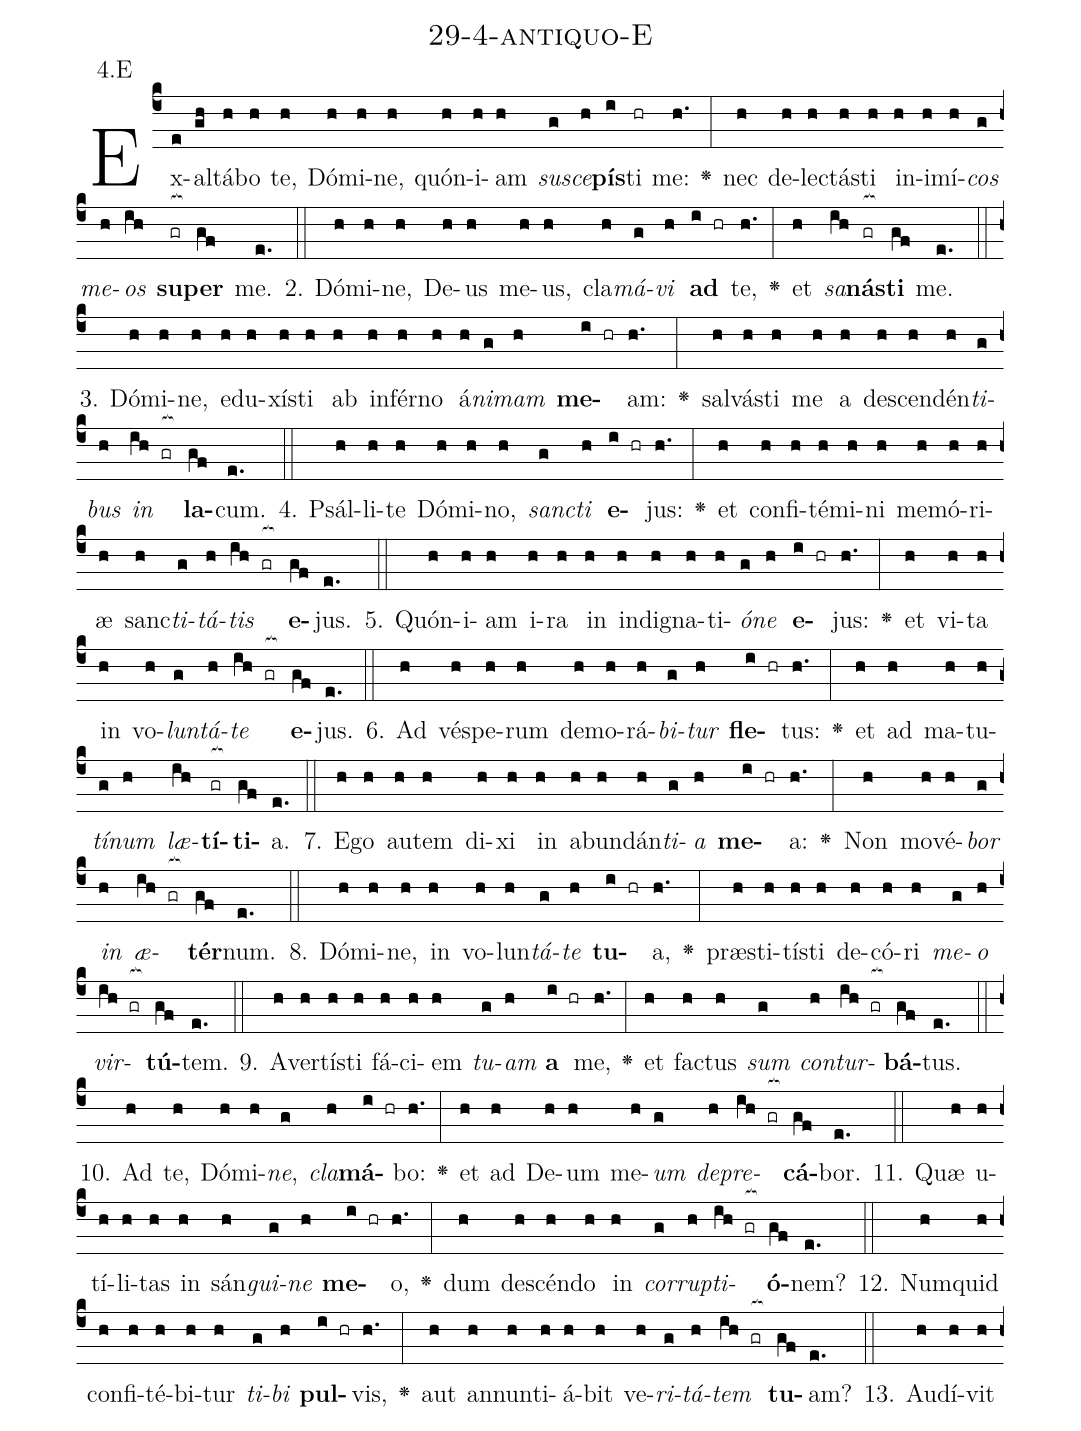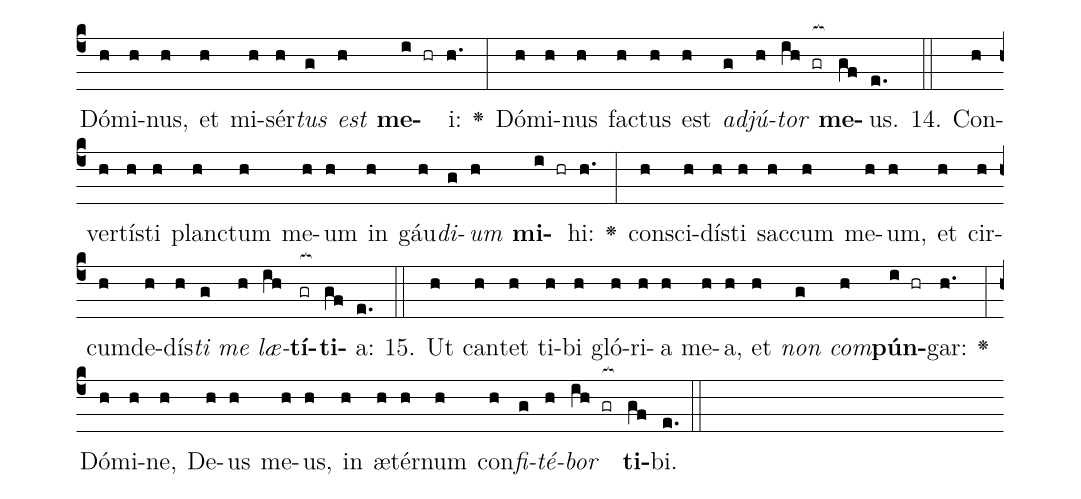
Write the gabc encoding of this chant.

name: 29-4-antiquo-E;
annotation: 4.E;
%%
(c4)Ex(e)al(gh)tá(h)bo(h) te,(h) Dó(h)mi(h)ne,(h) quón(h)i(h)am(h) <i>su</i>(g)<i>sce</i>(h)<b>pís</b>(i)ti(hr) me:(h.) <v>\greheightstar</v>(:) nec(h) de(h)lec(h)tás(h)ti(h) in(h)i(h)mí(h)<i>cos</i>(g) <i>me</i>(h)<i>os</i>(ih) <b>su</b>(gr[ocb:1{])<b>per</b>(gf[ocb:0}]) me.(e.) (::)
2. Dó(h)mi(h)ne,(h) De(h)us(h) me(h)us,(h) cla(h)<i>má</i>(g)<i>vi</i>(h) <b>ad</b>(i hr) te,(h.) <v>\greheightstar</v>(:) et(h) <i>sa</i>(ih)<b>nás</b>(gr[ocb:1{])<b>ti</b>(gf[ocb:0}]) me.(e.) (::)
3. Dó(h)mi(h)ne,(h) e(h)du(h)xís(h)ti(h) ab(h) in(h)fér(h)no(h) á(h)<i>ni</i>(g)<i>mam</i>(h) <b>me</b>(i hr)am:(h.) <v>\greheightstar</v>(:) sal(h)vás(h)ti(h) me(h) a(h) de(h)scen(h)dén(h)<i>ti</i>(g)<i>bus</i>(h) <i>in</i>(ih gr[ocb:1{]) <b>la</b>(gf[ocb:0}])cum.(e.) (::)
4. Psál(h)li(h)te(h) Dó(h)mi(h)no,(h) <i>sanc</i>(g)<i>ti</i>(h) <b>e</b>(i hr)jus:(h.) <v>\greheightstar</v>(:) et(h) con(h)fi(h)té(h)mi(h)ni(h) me(h)mó(h)ri(h)æ(h) sanc(h)<i>ti</i>(g)<i>tá</i>(h)<i>tis</i>(ih gr[ocb:1{]) <b>e</b>(gf[ocb:0}])jus.(e.) (::)
5. Quón(h)i(h)am(h) i(h)ra(h) in(h) in(h)di(h)gna(h)ti(h)<i>ó</i>(g)<i>ne</i>(h) <b>e</b>(i hr)jus:(h.) <v>\greheightstar</v>(:) et(h) vi(h)ta(h) in(h) vo(h)<i>lun</i>(g)<i>tá</i>(h)<i>te</i>(ih gr[ocb:1{]) <b>e</b>(gf[ocb:0}])jus.(e.) (::)
6. Ad(h) vés(h)pe(h)rum(h) de(h)mo(h)rá(h)<i>bi</i>(g)<i>tur</i>(h) <b>fle</b>(i hr)tus:(h.) <v>\greheightstar</v>(:) et(h) ad(h) ma(h)tu(h)<i>tí</i>(g)<i>num</i>(h) <i>læ</i>(ih)<b>tí</b>(gr[ocb:1{])<b>ti</b>(gf[ocb:0}])a.(e.) (::)
7. E(h)go(h) au(h)tem(h) di(h)xi(h) in(h) ab(h)un(h)dán(h)<i>ti</i>(g)<i>a</i>(h) <b>me</b>(i hr)a:(h.) <v>\greheightstar</v>(:) Non(h) mo(h)vé(h)<i>bor</i>(g) <i>in</i>(h) <i>æ</i>(ih gr[ocb:1{])<b>tér</b>(gf[ocb:0}])num.(e.) (::)
8. Dó(h)mi(h)ne,(h) in(h) vo(h)lun(h)<i>tá</i>(g)<i>te</i>(h) <b>tu</b>(i hr)a,(h.) <v>\greheightstar</v>(:) præ(h)sti(h)tís(h)ti(h) de(h)có(h)ri(h) <i>me</i>(g)<i>o</i>(h) <i>vir</i>(ih gr[ocb:1{])<b>tú</b>(gf[ocb:0}])tem.(e.) (::)
9. A(h)ver(h)tís(h)ti(h) fá(h)ci(h)em(h) <i>tu</i>(g)<i>am</i>(h) <b>a</b>(i hr) me,(h.) <v>\greheightstar</v>(:) et(h) fac(h)tus(h) <i>sum</i>(g) <i>con</i>(h)<i>tur</i>(ih gr[ocb:1{])<b>bá</b>(gf[ocb:0}])tus.(e.) (::)
10. Ad(h) te,(h) Dó(h)mi(h)<i>ne</i>,(g) <i>cla</i>(h)<b>má</b>(i hr)bo:(h.) <v>\greheightstar</v>(:) et(h) ad(h) De(h)um(h) me(h)<i>um</i>(g) <i>de</i>(h)<i>pre</i>(ih gr[ocb:1{])<b>cá</b>(gf[ocb:0}])bor.(e.) (::)
11. Quæ(h) u(h)tí(h)li(h)tas(h) in(h) sán(h)<i>gui</i>(g)<i>ne</i>(h) <b>me</b>(i hr)o,(h.) <v>\greheightstar</v>(:) dum(h) de(h)scén(h)do(h) in(h) <i>cor</i>(g)<i>rup</i>(h)<i>ti</i>(ih gr[ocb:1{])<b>ó</b>(gf[ocb:0}])nem?(e.) (::)
12. Num(h)quid(h) con(h)fi(h)té(h)bi(h)tur(h) <i>ti</i>(g)<i>bi</i>(h) <b>pul</b>(i hr)vis,(h.) <v>\greheightstar</v>(:) aut(h) an(h)nun(h)ti(h)á(h)bit(h) ve(h)<i>ri</i>(g)<i>tá</i>(h)<i>tem</i>(ih gr[ocb:1{]) <b>tu</b>(gf[ocb:0}])am?(e.) (::)
13. Au(h)dí(h)vit(h) Dó(h)mi(h)nus,(h) et(h) mi(h)sér(h)<i>tus</i>(g) <i>est</i>(h) <b>me</b>(i hr)i:(h.) <v>\greheightstar</v>(:) Dó(h)mi(h)nus(h) fac(h)tus(h) est(h) <i>ad</i>(g)<i>jú</i>(h)<i>tor</i>(ih gr[ocb:1{]) <b>me</b>(gf[ocb:0}])us.(e.) (::)
14. Con(h)ver(h)tís(h)ti(h) planc(h)tum(h) me(h)um(h) in(h) gáu(h)<i>di</i>(g)<i>um</i>(h) <b>mi</b>(i hr)hi:(h.) <v>\greheightstar</v>(:) con(h)sci(h)dís(h)ti(h) sac(h)cum(h) me(h)um,(h) et(h) cir(h)cum(h)de(h)dís(h)<i>ti</i>(g) <i>me</i>(h) <i>læ</i>(ih)<b>tí</b>(gr[ocb:1{])<b>ti</b>(gf[ocb:0}])a:(e.) (::)
15. Ut(h) can(h)tet(h) ti(h)bi(h) gló(h)ri(h)a(h) me(h)a,(h) et(h) <i>non</i>(g) <i>com</i>(h)<b>pún</b>(i hr)gar:(h.) <v>\greheightstar</v>(:) Dó(h)mi(h)ne,(h) De(h)us(h) me(h)us,(h) in(h) æ(h)tér(h)num(h) con(h)<i>fi</i>(g)<i>té</i>(h)<i>bor</i>(ih gr[ocb:1{]) <b>ti</b>(gf[ocb:0}])bi.(e.) (::)
